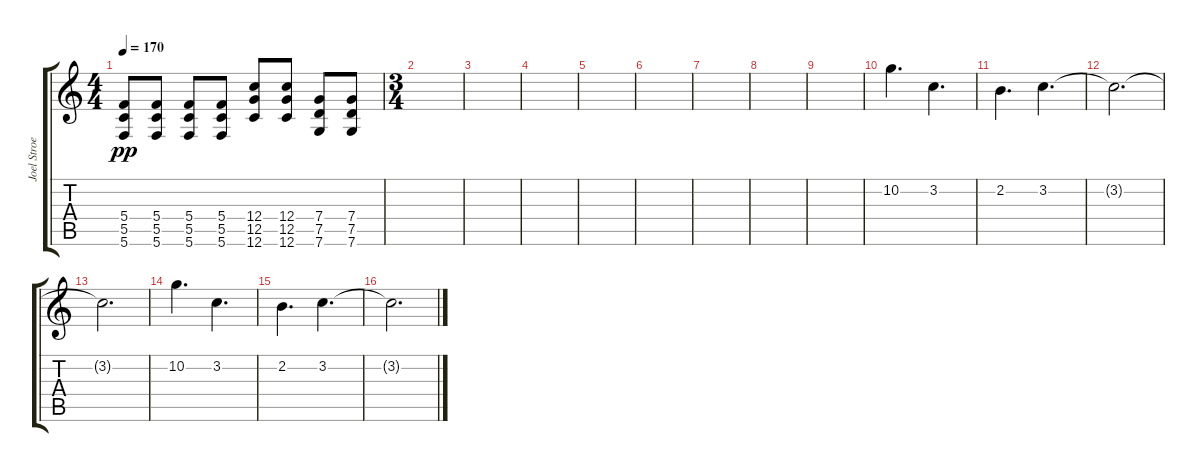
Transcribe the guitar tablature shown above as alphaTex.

\track ("Joel Stroetzel" "Joel Stroe") {instrument distortionguitar}
\staff {score tabs}
\tuning (D4 A3 F3 C3 G2 C2) {hide}
\ts (4 4)
\tempo 170
\clef g2
\ks c
(5.4 5.5 5.6).8{dy pp} (5.4 5.5 5.6).8 (5.4 5.5 5.6).8 (5.4 5.5 5.6).8 (12.4 12.5 12.6).8 (12.4 12.5 12.6).8 (7.4 7.5 7.6).8 (7.4 7.5 7.6).8 |
\ts (3 4)
|
|
|
|
|
|
|
|
10.2.4{d} 3.2.4{d} |
2.2.4{d} 3.2.4{d} |
3.2{t}.2{d} |
3.2{t}.2{d} |
10.2.4{d} 3.2.4{d} |
2.2.4{d} 3.2.4{d} |
3.2{t}.2{d}
